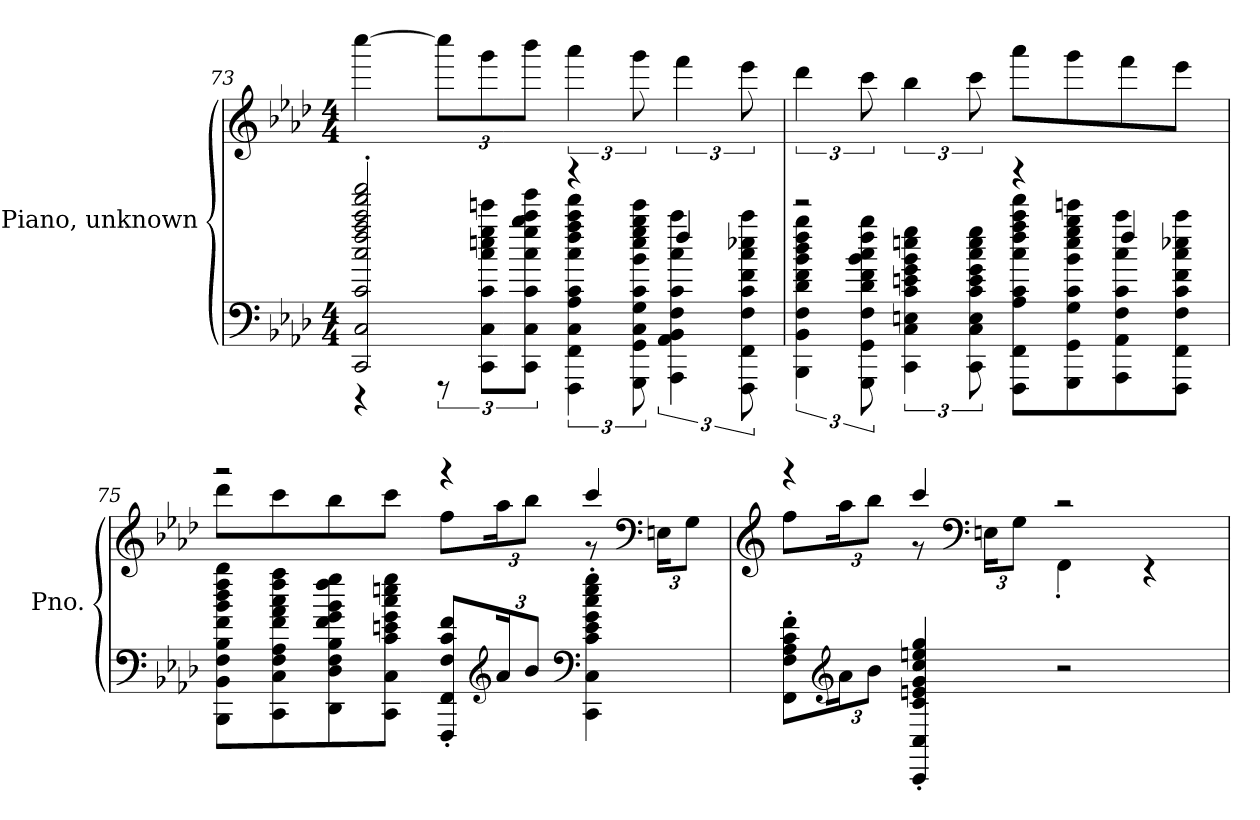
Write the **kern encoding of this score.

**kern	**kern
*part1	*part1
*staff2	*staff1
*I"Piano, unknown	*
*I'Pno.	*
*clefF4	*clefG2
*k[b-e-a-d-]	*k[b-e-a-d-]
*M4/4	*M4/4
=73	=73
*^	*
2CC/' 2C/' 2c/' 2cc/' 2ff/' 2aa-/' 2ccc/' 2fff/' 2aaa-/'	4r	[4cccc\
*	*	*Xbrackettup
.	12r	12cccc\L]
.	12CC\ 12C\ 12c\ 12cc\ 12een\ 12gg\ 12eeen\L	12ggg\
.	12CC\ 12C\ 12c\ 12cc\ 12gg\ 12bb-\ 12ccc\ 12ggg\J	12bbb-\J
*	*	*brackettup
4r	6FFF\ 6FF\ 6C\ 6A-\ 6c\ 6cc\ 6ff\ 6aa-\ 6ccc\ 6fff\	6aaa-\
.	12GGG\ 12GG\ 12C\ 12G\ 12c\ 12b-\ 12ee\ 12gg\ 12bb-\ 12eee\	12ggg\
4ff/	6AAA-\ 6AA-\ 6BB-\ 6F\ 6c\ 6cc\ 6ccc\	6fff\
.	12FFF\ 12FF\ 12F\ 12c\ 12f\ 12cc\ 12ee-X\ 12ccc\	12eee-\
!!LO:LB:g=z
=74	=74	=74
2r	6BBB-\ 6BB-\ 6F\ 6d-\ 6f\ 6b-\ 6dd-\ 6ff\ 6bb-\	6ddd-\
.	12GGG\ 12GG\ 12F\ 12d-\ 12f\ 12b-\ 12cc\ 12ff\ 12bb-\	12ccc\
.	6CC\ 6C\ 6En\ 6c\ 6en\ 6g\ 6b-\ 6een\ 6gg\	6bb-\
.	12CC\ 12C\ 12E\ 12c\ 12e\ 12g\ 12cc\ 12ee\ 12gg\	12ccc\
4r	8FFF\ 8FF\ 8A-\ 8c\ 8cc\ 8ff\ 8aa-\ 8ccc\ 8fff\L	8aaa-\L
.	8GGG\ 8GG\ 8G\ 8c\ 8b-\ 8ee\ 8gg\ 8bb-\ 8eeen\	8ggg\
4ff/	8AAA-\ 8AA-\ 8F\ 8c\ 8cc\ 8ccc\	8fff\
.	8FFF\ 8FF\ 8F\ 8c\ 8f\ 8cc\ 8ee-X\ 8ccc\J	8eee-\J
*v	*v	*
=75	=75
*	*^
8BBB-\ 8BB-\ 8F\ 8B-\ 8f\ 8b-\ 8dd-\ 8ff\ 8bb-\L	2r	8ddd-\L
8CC\ 8C\ 8F\ 8A-\ 8f\ 8a-\ 8cc\ 8ff\ 8aa-\	.	8ccc\
8DD-\ 8D-\ 8F\ 8B-\ 8f\ 8g\ 8b-\ 8ff\ 8gg\	.	8bb-\
8CC\ 8C\ 8c\ 8en\ 8g\ 8cc\ 8een\ 8gg\J	.	8ccc\J
8FFF/' 8FF/' 8F/' 8c/' 8f/'L	4r	8ff\L
*clefG2	*	*
*Xbrackettup	*	*Xbrackettup
24a-/K	.	24aa-\K
12b-/J	.	12bb-\J
*clefF4	*	*
4CC\' 4C\' 4c\' 4e\' 4g\' 4cc\' 4ee\' 4gg\'	4ccc/	8r
*	*clefF4	*
.	.	24En\KL
.	.	12G\J
!!LO:PB:g=z	!!
=76	=76	=76
*	*clefG2	*
8FF\' 8F\' 8A-\' 8c\' 8f\'L	4r	8ff\L
*clefG2	*	*
24a-\K	.	24aa-\K
12b-\J	.	12bb-\J
4CC/' 4C/' 4c/' 4en/' 4g/' 4cc/' 4een/' 4gg/'	4ccc/	8r
*	*clefF4	*
.	.	24En\KL
.	.	12G\J
2r	2r	4FF'\
.	.	4r
*	*v	*v
=	=
*-	*-
